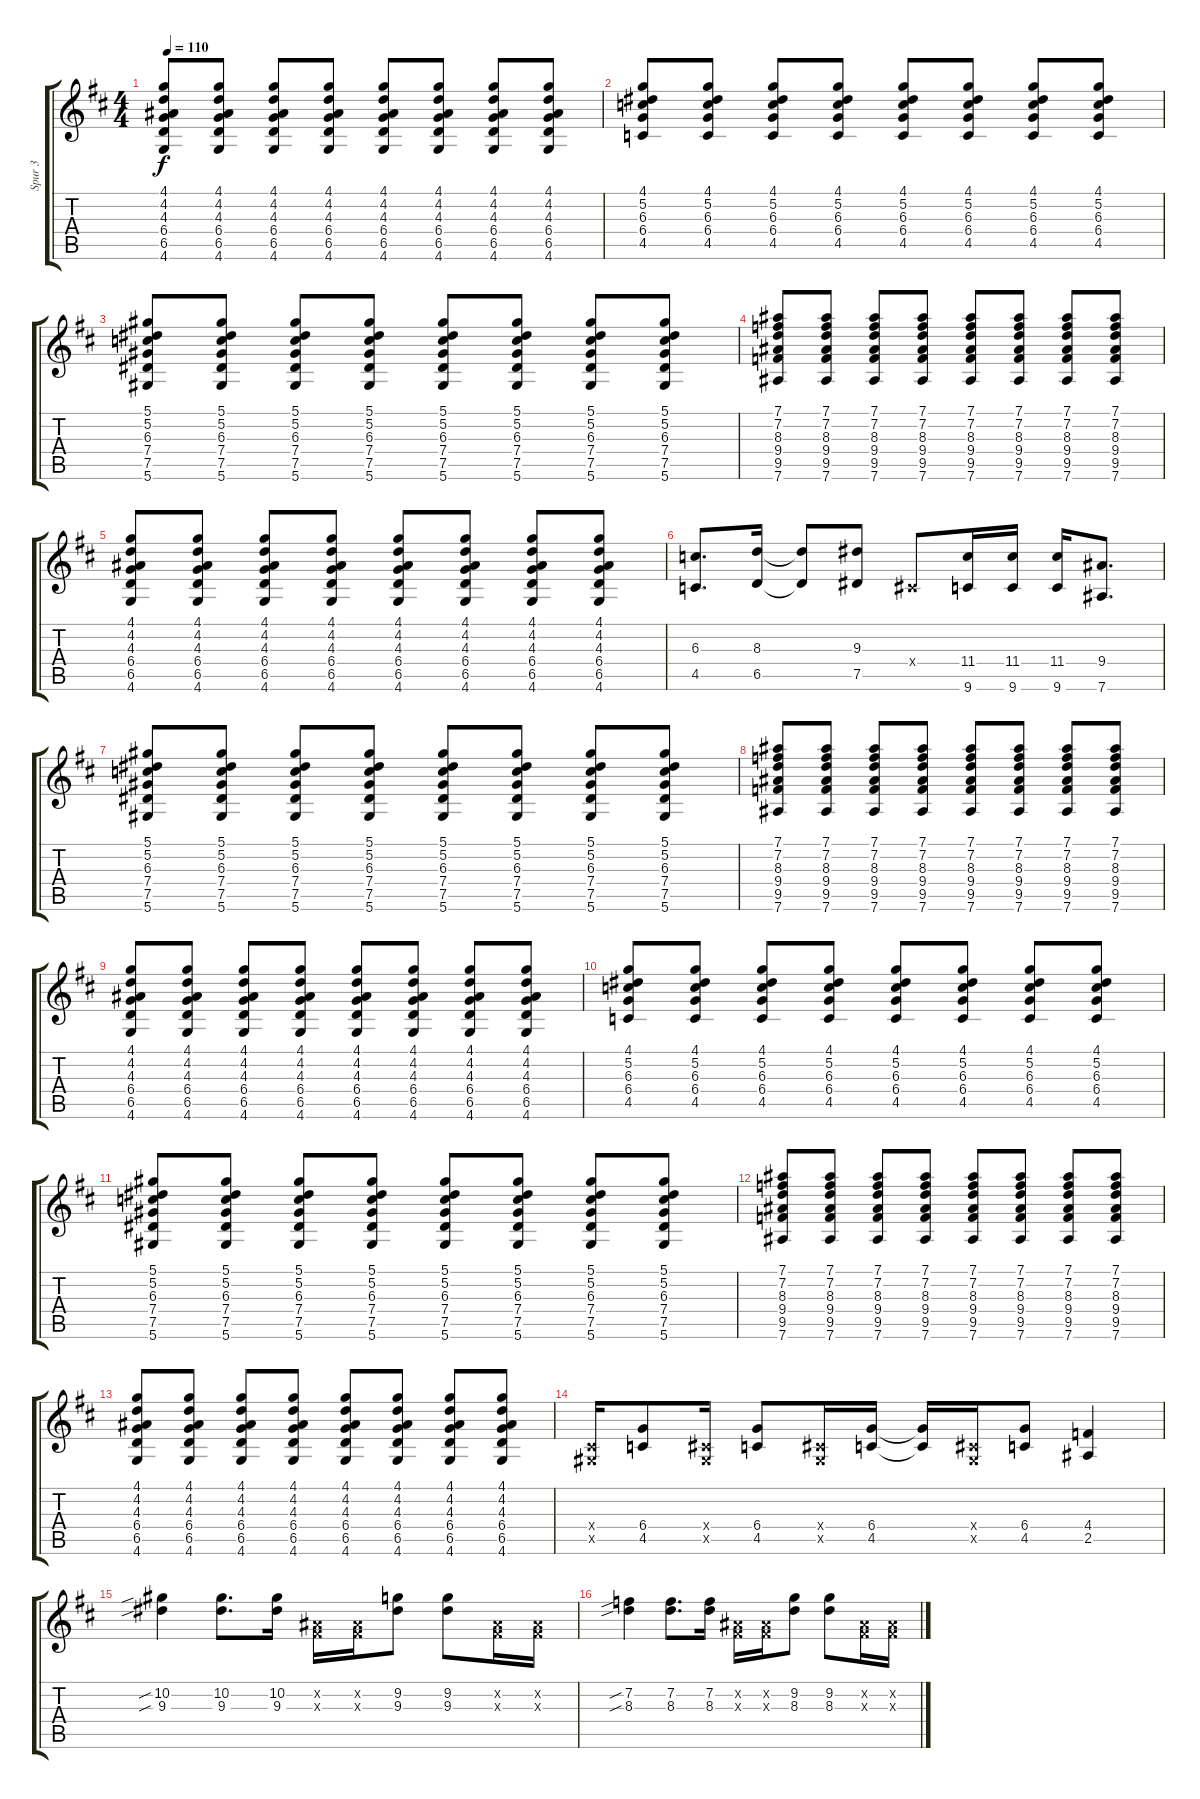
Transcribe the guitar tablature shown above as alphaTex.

\track ("Spur 3" "Spur 3") {instrument distortionguitar}
\staff {score tabs}
\tuning (Eb4 Bb3 Gb3 Db3 Ab2 Eb2) {hide}
\ts (4 4)
\tempo 110
\clef g2
\ks d
(4.1 4.2 4.3 6.4 6.5 4.6).8{dy f} (4.1 4.2 4.3 6.4 6.5 4.6).8 (4.1 4.2 4.3 6.4 6.5 4.6).8 (4.1 4.2 4.3 6.4 6.5 4.6).8 (4.1 4.2 4.3 6.4 6.5 4.6).8 (4.1 4.2 4.3 6.4 6.5 4.6).8 (4.1 4.2 4.3 6.4 6.5 4.6).8 (4.1 4.2 4.3 6.4 6.5 4.6).8 |
(4.1 5.2 6.3 6.4 4.5).8 (4.1 5.2 6.3 6.4 4.5).8 (4.1 5.2 6.3 6.4 4.5).8 (4.1 5.2 6.3 6.4 4.5).8 (4.1 5.2 6.3 6.4 4.5).8 (4.1 5.2 6.3 6.4 4.5).8 (4.1 5.2 6.3 6.4 4.5).8 (4.1 5.2 6.3 6.4 4.5).8 |
(5.1 5.2 6.3 7.4 7.5 5.6).8 (5.1 5.2 6.3 7.4 7.5 5.6).8 (5.1 5.2 6.3 7.4 7.5 5.6).8 (5.1 5.2 6.3 7.4 7.5 5.6).8 (5.1 5.2 6.3 7.4 7.5 5.6).8 (5.1 5.2 6.3 7.4 7.5 5.6).8 (5.1 5.2 6.3 7.4 7.5 5.6).8 (5.1 5.2 6.3 7.4 7.5 5.6).8 |
(7.1 7.2 8.3 9.4 9.5 7.6).8 (7.1 7.2 8.3 9.4 9.5 7.6).8 (7.1 7.2 8.3 9.4 9.5 7.6).8 (7.1 7.2 8.3 9.4 9.5 7.6).8 (7.1 7.2 8.3 9.4 9.5 7.6).8 (7.1 7.2 8.3 9.4 9.5 7.6).8 (7.1 7.2 8.3 9.4 9.5 7.6).8 (7.1 7.2 8.3 9.4 9.5 7.6).8 |
(4.1 4.2 4.3 6.4 6.5 4.6).8 (4.1 4.2 4.3 6.4 6.5 4.6).8 (4.1 4.2 4.3 6.4 6.5 4.6).8 (4.1 4.2 4.3 6.4 6.5 4.6).8 (4.1 4.2 4.3 6.4 6.5 4.6).8 (4.1 4.2 4.3 6.4 6.5 4.6).8 (4.1 4.2 4.3 6.4 6.5 4.6).8 (4.1 4.2 4.3 6.4 6.5 4.6).8 |
(6.3 4.5).8{d} (8.3 6.5).16 (8.3{t} 6.5{t}).8 (9.3 7.5).8 0.4{x}.8 (11.4 9.6).16 (11.4 9.6).16 (11.4 9.6).16 (9.4 7.6).8{d} |
(5.1 5.2 6.3 7.4 7.5 5.6).8 (5.1 5.2 6.3 7.4 7.5 5.6).8 (5.1 5.2 6.3 7.4 7.5 5.6).8 (5.1 5.2 6.3 7.4 7.5 5.6).8 (5.1 5.2 6.3 7.4 7.5 5.6).8 (5.1 5.2 6.3 7.4 7.5 5.6).8 (5.1 5.2 6.3 7.4 7.5 5.6).8 (5.1 5.2 6.3 7.4 7.5 5.6).8 |
(7.1 7.2 8.3 9.4 9.5 7.6).8 (7.1 7.2 8.3 9.4 9.5 7.6).8 (7.1 7.2 8.3 9.4 9.5 7.6).8 (7.1 7.2 8.3 9.4 9.5 7.6).8 (7.1 7.2 8.3 9.4 9.5 7.6).8 (7.1 7.2 8.3 9.4 9.5 7.6).8 (7.1 7.2 8.3 9.4 9.5 7.6).8 (7.1 7.2 8.3 9.4 9.5 7.6).8 |
(4.1 4.2 4.3 6.4 6.5 4.6).8 (4.1 4.2 4.3 6.4 6.5 4.6).8 (4.1 4.2 4.3 6.4 6.5 4.6).8 (4.1 4.2 4.3 6.4 6.5 4.6).8 (4.1 4.2 4.3 6.4 6.5 4.6).8 (4.1 4.2 4.3 6.4 6.5 4.6).8 (4.1 4.2 4.3 6.4 6.5 4.6).8 (4.1 4.2 4.3 6.4 6.5 4.6).8 |
(4.1 5.2 6.3 6.4 4.5).8 (4.1 5.2 6.3 6.4 4.5).8 (4.1 5.2 6.3 6.4 4.5).8 (4.1 5.2 6.3 6.4 4.5).8 (4.1 5.2 6.3 6.4 4.5).8 (4.1 5.2 6.3 6.4 4.5).8 (4.1 5.2 6.3 6.4 4.5).8 (4.1 5.2 6.3 6.4 4.5).8 |
(5.1 5.2 6.3 7.4 7.5 5.6).8 (5.1 5.2 6.3 7.4 7.5 5.6).8 (5.1 5.2 6.3 7.4 7.5 5.6).8 (5.1 5.2 6.3 7.4 7.5 5.6).8 (5.1 5.2 6.3 7.4 7.5 5.6).8 (5.1 5.2 6.3 7.4 7.5 5.6).8 (5.1 5.2 6.3 7.4 7.5 5.6).8 (5.1 5.2 6.3 7.4 7.5 5.6).8 |
(7.1 7.2 8.3 9.4 9.5 7.6).8 (7.1 7.2 8.3 9.4 9.5 7.6).8 (7.1 7.2 8.3 9.4 9.5 7.6).8 (7.1 7.2 8.3 9.4 9.5 7.6).8 (7.1 7.2 8.3 9.4 9.5 7.6).8 (7.1 7.2 8.3 9.4 9.5 7.6).8 (7.1 7.2 8.3 9.4 9.5 7.6).8 (7.1 7.2 8.3 9.4 9.5 7.6).8 |
(4.1 4.2 4.3 6.4 6.5 4.6).8 (4.1 4.2 4.3 6.4 6.5 4.6).8 (4.1 4.2 4.3 6.4 6.5 4.6).8 (4.1 4.2 4.3 6.4 6.5 4.6).8 (4.1 4.2 4.3 6.4 6.5 4.6).8 (4.1 4.2 4.3 6.4 6.5 4.6).8 (4.1 4.2 4.3 6.4 6.5 4.6).8 (4.1 4.2 4.3 6.4 6.5 4.6).8 |
(0.4{x} 0.5{x}).16 (6.4 4.5).8 (0.4{x} 0.5{x}).16 (6.4 4.5).8 (0.4{x} 0.5{x}).16 (6.4 4.5).16 (6.4{t} 4.5{t}).16 (0.4{x} 0.5{x}).16 (6.4 4.5).8 (4.4 2.5).4 |
(10.2{sib} 9.3{sib}).4 (10.2 9.3).8{d} (10.2 9.3).16 (0.2{x} 0.3{x}).16 (0.2{x} 0.3{x}).16 (9.2 9.3).8 (9.2 9.3).8 (0.2{x} 0.3{x}).16 (0.2{x} 0.3{x}).16 |
(7.2{sib} 8.3{sib}).4 (7.2 8.3).8{d} (7.2 8.3).16 (0.2{x} 0.3{x}).16 (0.2{x} 0.3{x}).16 (9.2 8.3).8 (9.2 8.3).8 (0.2{x} 0.3{x}).16 (0.2{x} 0.3{x}).16
